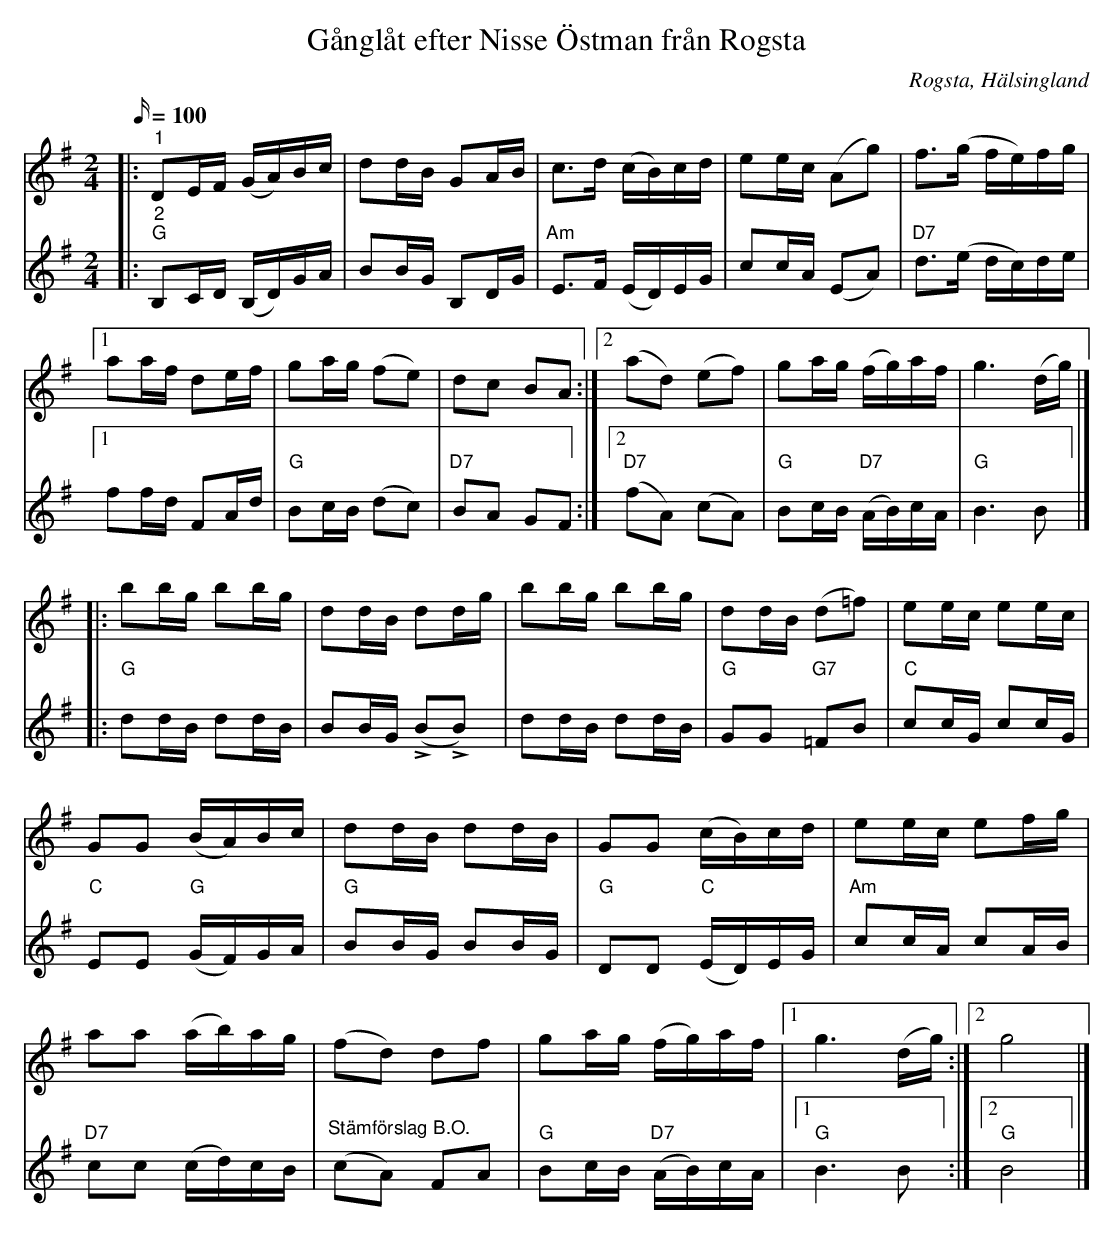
X:1
T:Gånglåt efter Nisse Östman från Rogsta
O:Rogsta, Hälsingland
L:1/16
M:2/4
Q:100
K:G
V:1
|:"^1" D2EF (GA)Bc | d2dB G2AB | c2>d2 (cB)cd | e2ec (A2g2) | f2>(g2 fe)fg |1
a2af d2ef |  g2ag (f2e2) | d2c2 B2A2 :|2 (a2d2) (e2f2) | g2ag (fg)af | g6 (dg) |]
|: b2bg b2bg | d2dB d2dg | b2bg b2bg | d2dB (d2=f2) | e2ec e2ec |
G2G2 (BA)Bc | d2dB d2dB | G2G2 (cB)cd | e2ec e2fg |
a2a2 (ab)ag | (f2d2) d2f2 | g2ag (fg)af |1 g6 (dg) :|2 g8 |]
V:2
|:"^2""G" B,2CD (B,D)GA | B2BG B,2DG | "Am" E2>F2 (ED)EG | c2cA (E2A2) |"D7" d2>(e2 dc)de |1
f2fd F2Ad | "G" B2cB (d2c2) |"D7" B2A2 G2F2 :|2 "D7" (f2A2) (c2A2) | "G" B2cB"D7" (AB)cA | "G" B6 B2 |]
|: "G" d2dB d2dB | B2BG (!>!B2!>!B2) | d2dB d2dB |"G" G2G2 "G7" =F2B2 |"C" c2cG c2cG |
"C" E2E2 "G" (GF)GA |"G" B2BG B2BG | "G" D2D2 "C" (ED)EG |"Am" c2cA c2AB |"D7" c2c2 (cd)cB |
"^Stämförslag B.O." (c2A2) F2A2 |"G" B2cB"D7" (AB)cA |1 "G" B6 B2 :|2"G" B8 |]
